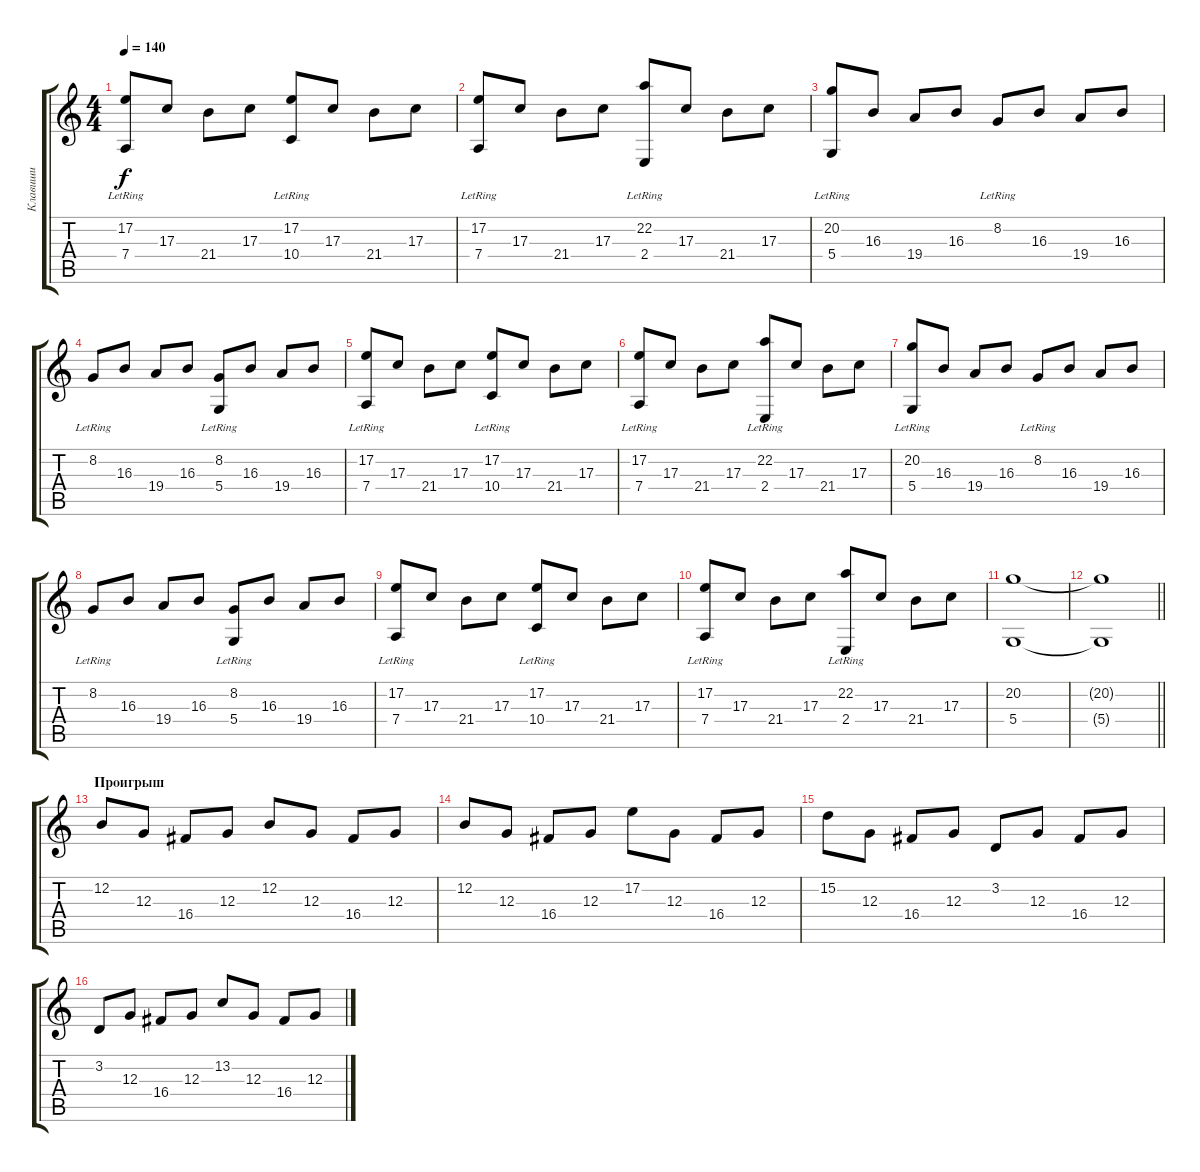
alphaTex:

\track ("Клавиши" "Клавиши") {instrument brightacousticpiano}
\staff {score tabs}
\tuning (E4 B3 G3 D3 A2 E2) {hide}
\ts (4 4)
\tempo 140
\clef g2
\ks c
(17.2{lr} 7.4{lr}).8{dy f} 17.3.8 21.4.8 17.3.8 (17.2{lr} 10.4{lr}).8 17.3.8 21.4.8 17.3.8 |
(17.2{lr} 7.4{lr}).8 17.3.8 21.4.8 17.3.8 (22.2{lr} 2.4{lr}).8 17.3.8 21.4.8 17.3.8 |
(20.2{lr} 5.4{lr}).8 16.3.8 19.4.8 16.3.8 8.2{lr}.8 16.3.8 19.4.8 16.3.8 |
8.2{lr}.8 16.3.8 19.4.8 16.3.8 (8.2{lr} 5.4{lr}).8 16.3.8 19.4.8 16.3.8 |
(17.2{lr} 7.4{lr}).8 17.3.8 21.4.8 17.3.8 (17.2{lr} 10.4{lr}).8 17.3.8 21.4.8 17.3.8 |
(17.2{lr} 7.4{lr}).8 17.3.8 21.4.8 17.3.8 (22.2{lr} 2.4{lr}).8 17.3.8 21.4.8 17.3.8 |
(20.2{lr} 5.4{lr}).8 16.3.8 19.4.8 16.3.8 8.2{lr}.8 16.3.8 19.4.8 16.3.8 |
8.2{lr}.8 16.3.8 19.4.8 16.3.8 (8.2{lr} 5.4{lr}).8 16.3.8 19.4.8 16.3.8 |
(17.2{lr} 7.4{lr}).8 17.3.8 21.4.8 17.3.8 (17.2{lr} 10.4{lr}).8 17.3.8 21.4.8 17.3.8 |
(17.2{lr} 7.4{lr}).8 17.3.8 21.4.8 17.3.8 (22.2{lr} 2.4{lr}).8 17.3.8 21.4.8 17.3.8 |
(20.2 5.4).1 |
\barLineRight lightlight
(20.2{t} 5.4{t}).1 |
\section ("" "Проигрыш")
12.2.8 12.3.8 16.4.8 12.3.8 12.2.8 12.3.8 16.4.8 12.3.8 |
12.2.8 12.3.8 16.4.8 12.3.8 17.2.8 12.3.8 16.4.8 12.3.8 |
15.2.8 12.3.8 16.4.8 12.3.8 3.2.8 12.3.8 16.4.8 12.3.8 |
3.2.8 12.3.8 16.4.8 12.3.8 13.2.8 12.3.8 16.4.8 12.3.8
